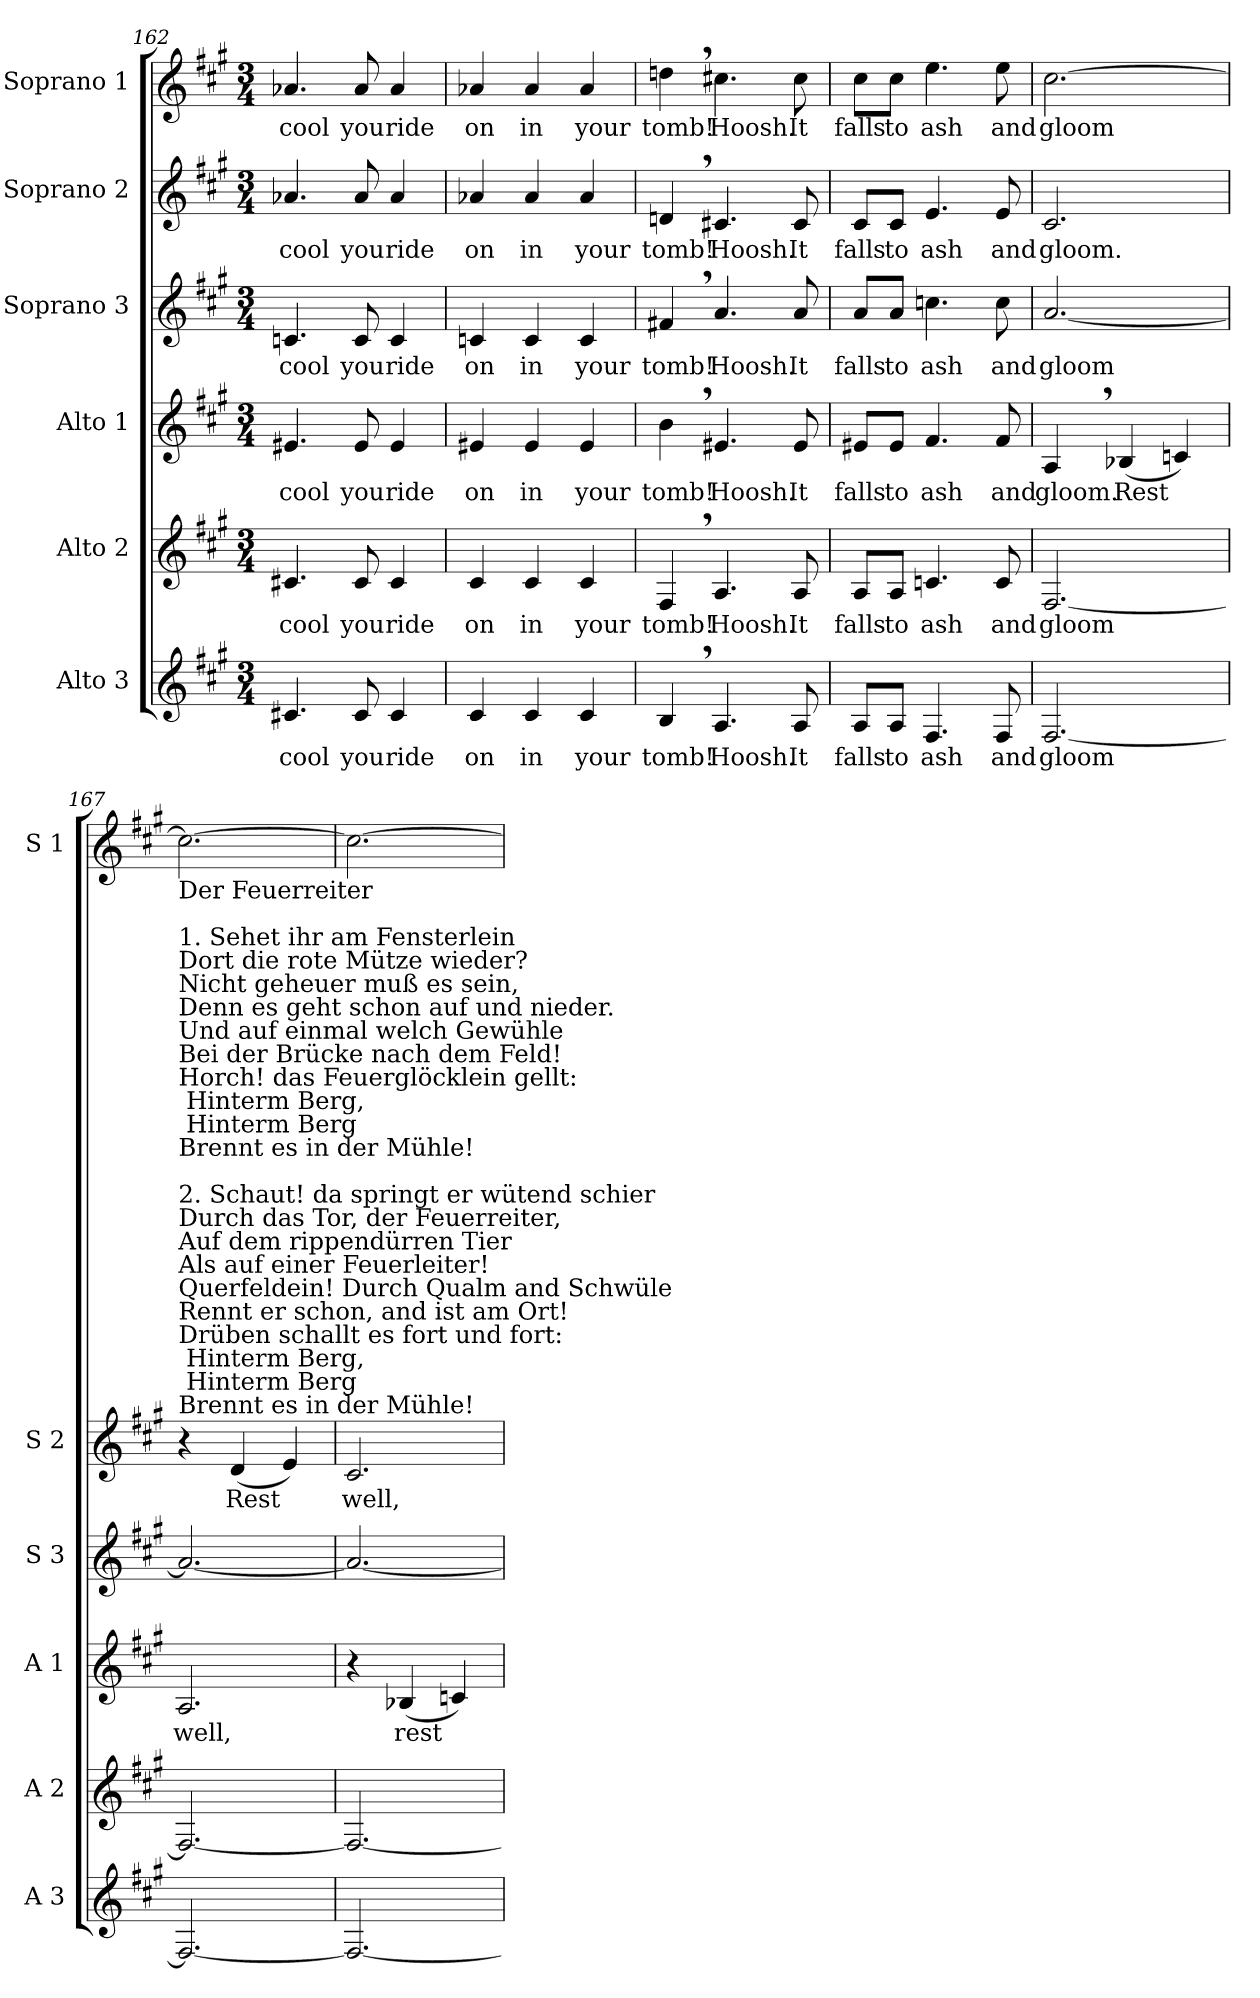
**kern	**text	**kern	**text	**kern	**text	**kern	**text	**kern	**text	**kern	**text
*part6	*part6	*part5	*part5	*part4	*part4	*part3	*part3	*part2	*part2	*part1	*part1
*staff6	*staff6	*staff5	*staff5	*staff4	*staff4	*staff3	*staff3	*staff2	*staff2	*staff1	*staff1
*I"Alto 3	*	*I"Alto 2	*	*I"Alto 1	*	*I"Soprano 3	*	*I"Soprano 2	*	*I"Soprano 1	*
*I'A 3	*	*I'A 2	*	*I'A 1	*	*I'S 3	*	*I'S 2	*	*I'S 1	*
!!LO:PB:g=z
*clefG2	*	*clefG2	*	*clefG2	*	*clefG2	*	*clefG2	*	*clefG2	*
*k[f#c#g#]	*	*k[f#c#g#]	*	*k[f#c#g#]	*	*k[f#c#g#]	*	*k[f#c#g#]	*	*k[f#c#g#]	*
*f#:	*	*f#:	*	*f#:	*	*f#:	*	*f#:	*	*f#:	*
*M3/4	*	*M3/4	*	*M3/4	*	*M3/4	*	*M3/4	*	*M3/4	*
=162	=162	=162	=162	=162	=162	=162	=162	=162	=162	=162	=162
!	!LO:LY:b	!	!	!	!	!	!	!	!	!	!
!	!	!	!LO:LY:b	!	!	!	!	!	!	!	!
!	!	!	!	!	!LO:LY:b	!	!	!	!	!	!
!	!	!	!	!	!	!	!LO:LY:b	!	!	!	!
!	!	!	!	!	!	!	!	!	!LO:LY:b	!	!
!	!	!	!	!	!	!	!	!	!	!	!LO:LY:b
4.c#X/	cool	4.c#X/	cool	4.e#X/	cool	4.cn/	cool	4.a-X/	cool	4.a-X/	cool
!	!LO:LY:b	!	!	!	!	!	!	!	!	!	!
!	!	!	!LO:LY:b	!	!	!	!	!	!	!	!
!	!	!	!	!	!LO:LY:b	!	!	!	!	!	!
!	!	!	!	!	!	!	!LO:LY:b	!	!	!	!
!	!	!	!	!	!	!	!	!	!LO:LY:b	!	!
!	!	!	!	!	!	!	!	!	!	!	!LO:LY:b
8c#/	you	8c#/	you	8e#/	you	8c/	you	8a-/	you	8a-/	you
!	!LO:LY:b	!	!	!	!	!	!	!	!	!	!
!	!	!	!LO:LY:b	!	!	!	!	!	!	!	!
!	!	!	!	!	!LO:LY:b	!	!	!	!	!	!
!	!	!	!	!	!	!	!LO:LY:b	!	!	!	!
!	!	!	!	!	!	!	!	!	!LO:LY:b	!	!
!	!	!	!	!	!	!	!	!	!	!	!LO:LY:b
4c#/	ride	4c#/	ride	4e#/	ride	4c/	ride	4a-/	ride	4a-/	ride
=163	=163	=163	=163	=163	=163	=163	=163	=163	=163	=163	=163
!	!LO:LY:b	!	!	!	!	!	!	!	!	!	!
!	!	!	!LO:LY:b	!	!	!	!	!	!	!	!
!	!	!	!	!	!LO:LY:b	!	!	!	!	!	!
!	!	!	!	!	!	!	!LO:LY:b	!	!	!	!
!	!	!	!	!	!	!	!	!	!LO:LY:b	!	!
!	!	!	!	!	!	!	!	!	!	!	!LO:LY:b
4c#/	on	4c#/	on	4e#X/	on	4cn/	on	4a-X/	on	4a-X/	on
!	!LO:LY:b	!	!	!	!	!	!	!	!	!	!
!	!	!	!LO:LY:b	!	!	!	!	!	!	!	!
!	!	!	!	!	!LO:LY:b	!	!	!	!	!	!
!	!	!	!	!	!	!	!LO:LY:b	!	!	!	!
!	!	!	!	!	!	!	!	!	!LO:LY:b	!	!
!	!	!	!	!	!	!	!	!	!	!	!LO:LY:b
4c#/	in	4c#/	in	4e#/	in	4c/	in	4a-/	in	4a-/	in
!	!LO:LY:b	!	!	!	!	!	!	!	!	!	!
!	!	!	!LO:LY:b	!	!	!	!	!	!	!	!
!	!	!	!	!	!LO:LY:b	!	!	!	!	!	!
!	!	!	!	!	!	!	!LO:LY:b	!	!	!	!
!	!	!	!	!	!	!	!	!	!LO:LY:b	!	!
!	!	!	!	!	!	!	!	!	!	!	!LO:LY:b
4c#/	your	4c#/	your	4e#/	your	4c/	your	4a-/	your	4a-/	your
=164	=164	=164	=164	=164	=164	=164	=164	=164	=164	=164	=164
!	!LO:LY:b	!	!	!	!	!	!	!	!	!	!
!	!	!	!LO:LY:b	!	!	!	!	!	!	!	!
!	!	!	!	!	!LO:LY:b	!	!	!	!	!	!
!	!	!	!	!	!	!	!LO:LY:b	!	!	!	!
!	!	!	!	!	!	!	!	!	!LO:LY:b	!	!
!	!	!	!	!	!	!	!	!	!	!	!LO:LY:b
4B,>/	tomb!	4F#,>/	tomb!	4b,>\	tomb!	4f#X,>/	tomb!	4dn,>/	tomb!	4ddn,>\	tomb!
!	!LO:LY:b	!	!	!	!	!	!	!	!	!	!
!	!	!	!LO:LY:b	!	!	!	!	!	!	!	!
!	!	!	!	!	!LO:LY:b	!	!	!	!	!	!
!	!	!	!	!	!	!	!LO:LY:b	!	!	!	!
!	!	!	!	!	!	!	!	!	!LO:LY:b	!	!
!	!	!	!	!	!	!	!	!	!	!	!LO:LY:b
4.A/	Hoosh.	4.A/	Hoosh.	4.e#X/	Hoosh.	4.a/	Hoosh.	4.c#X/	Hoosh.	4.cc#X\	Hoosh.
!	!LO:LY:b	!	!	!	!	!	!	!	!	!	!
!	!	!	!LO:LY:b	!	!	!	!	!	!	!	!
!	!	!	!	!	!LO:LY:b	!	!	!	!	!	!
!	!	!	!	!	!	!	!LO:LY:b	!	!	!	!
!	!	!	!	!	!	!	!	!	!LO:LY:b	!	!
!	!	!	!	!	!	!	!	!	!	!	!LO:LY:b
8A/	It	8A/	It	8e#/	It	8a/	It	8c#/	It	8cc#\	It
=165	=165	=165	=165	=165	=165	=165	=165	=165	=165	=165	=165
!	!LO:LY:b	!	!	!	!	!	!	!	!	!	!
!	!	!	!LO:LY:b	!	!	!	!	!	!	!	!
!	!	!	!	!	!LO:LY:b	!	!	!	!	!	!
!	!	!	!	!	!	!	!LO:LY:b	!	!	!	!
!	!	!	!	!	!	!	!	!	!LO:LY:b	!	!
!	!	!	!	!	!	!	!	!	!	!	!LO:LY:b
8A/L	falls	8A/L	falls	8e#X/L	falls	8a/L	falls	8c#/L	falls	8cc#\L	falls
!	!LO:LY:b	!	!	!	!	!	!	!	!	!	!
!	!	!	!LO:LY:b	!	!	!	!	!	!	!	!
!	!	!	!	!	!LO:LY:b	!	!	!	!	!	!
!	!	!	!	!	!	!	!LO:LY:b	!	!	!	!
!	!	!	!	!	!	!	!	!	!LO:LY:b	!	!
!	!	!	!	!	!	!	!	!	!	!	!LO:LY:b
8A/J	to	8A/J	to	8e#/J	to	8a/J	to	8c#/J	to	8cc#\J	to
!	!LO:LY:b	!	!	!	!	!	!	!	!	!	!
!	!	!	!LO:LY:b	!	!	!	!	!	!	!	!
!	!	!	!	!	!LO:LY:b	!	!	!	!	!	!
!	!	!	!	!	!	!	!LO:LY:b	!	!	!	!
!	!	!	!	!	!	!	!	!	!LO:LY:b	!	!
!	!	!	!	!	!	!	!	!	!	!	!LO:LY:b
4.F#/	ash	4.cn/	ash	4.f#/	ash	4.ccn\	ash	4.e/	ash	4.ee\	ash
!	!LO:LY:b	!	!	!	!	!	!	!	!	!	!
!	!	!	!LO:LY:b	!	!	!	!	!	!	!	!
!	!	!	!	!	!LO:LY:b	!	!	!	!	!	!
!	!	!	!	!	!	!	!LO:LY:b	!	!	!	!
!	!	!	!	!	!	!	!	!	!LO:LY:b	!	!
!	!	!	!	!	!	!	!	!	!	!	!LO:LY:b
8F#/	and	8c/	and	8f#/	and	8cc\	and	8e/	and	8ee\	and
=166	=166	=166	=166	=166	=166	=166	=166	=166	=166	=166	=166
!	!LO:LY:b	!	!	!	!	!	!	!	!	!	!
!	!	!	!LO:LY:b	!	!	!	!	!	!	!	!
!	!	!	!	!	!LO:LY:b	!	!	!	!	!	!
!	!	!	!	!	!	!	!LO:LY:b	!	!	!	!
!	!	!	!	!	!	!	!	!	!LO:LY:b	!	!
!	!	!	!	!	!	!	!	!	!	!	!LO:LY:b
[2.F#/	gloom	[2.F#/	gloom	4A,>/	gloom.	[2.a/	gloom	2.c#/	gloom.	[2.cc#\	gloom
!	!	!	!	!	!LO:LY:b	!	!	!	!	!	!
.	.	.	.	(<4B-X/	Rest	.	.	.	.	.	.
.	.	.	.	4cn/)	.	.	.	.	.	.	.
!!LO:LB:g=z
=167	=167	=167	=167	=167	=167	=167	=167	=167	=167	=167	=167
!	!	!	!	!	!	!	!	!	!	!LO:TX:b:t=Der Feuerreiter\n\n1.  Sehet ihr am Fensterlein \nDort die rote Mütze wieder? \nNicht geheuer muß es sein, \nDenn es geht schon auf und nieder. \nUnd auf einmal welch Gewühle \nBei der Brücke nach dem Feld! \nHorch! das Feuerglöcklein gellt&colon; \n Hinterm Berg, \n Hinterm Berg \nBrennt es in der Mühle! \n\n2.  Schaut! da springt er wütend schier \nDurch das Tor, der Feuerreiter, \nAuf dem rippendürren Tier \nAls auf einer Feuerleiter! \nQuerfeldein! Durch Qualm and Schwüle \nRennt er schon, and ist am Ort! \nDrüben schallt es fort und fort&colon; \n Hinterm Berg, \n Hinterm Berg \nBrennt es in der Mühle!	!
!	!	!	!	!	!LO:LY:b	!	!	!	!	!	!
2.F#/_	.	2.F#/_	.	2.A/	well,	2.a/_	.	4r	.	2.cc#\_	.
!	!	!	!	!	!	!	!	!	!LO:LY:b	!	!
.	.	.	.	.	.	.	.	(<4d/	Rest	.	.
.	.	.	.	.	.	.	.	4e/)	.	.	.
=168	=168	=168	=168	=168	=168	=168	=168	=168	=168	=168	=168
!	!	!	!	!	!	!	!	!	!LO:LY:b	!	!
2.F#/_	.	2.F#/_	.	4r	.	2.a/_	.	2.c#/	well,	2.cc#\_	.
!	!	!	!	!	!LO:LY:b	!	!	!	!	!	!
.	.	.	.	(<4B-X/	rest	.	.	.	.	.	.
.	.	.	.	4cn/)	.	.	.	.	.	.	.
=	=	=	=	=	=	=	=	=	=	=	=
*-	*-	*-	*-	*-	*-	*-	*-	*-	*-	*-	*-
